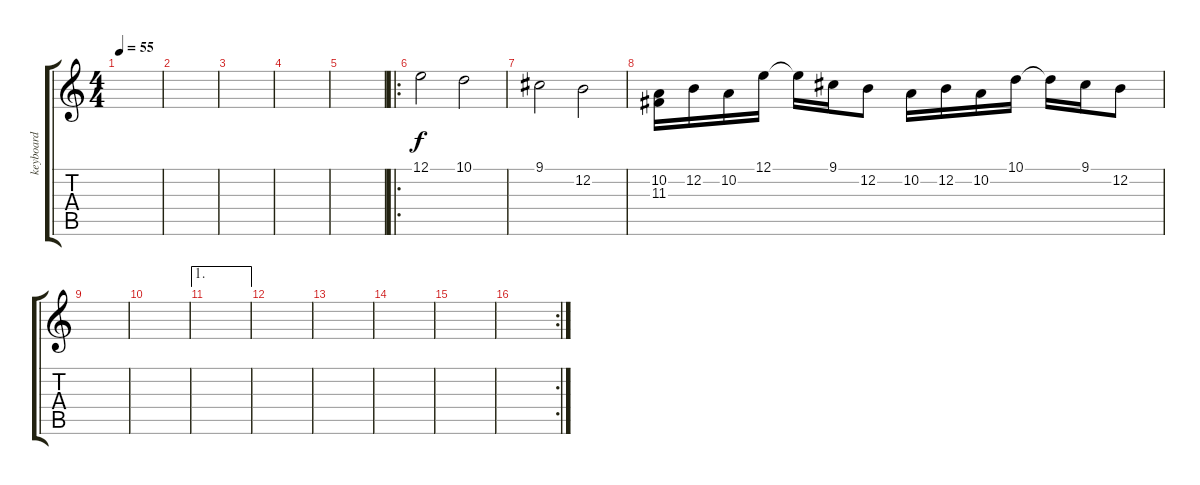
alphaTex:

\track ("keyboard" "keyboard") {instrument electricpiano1}
\staff {score tabs}
\tuning (E4 B3 G3 D3 A2 E2) {hide}
\ts (4 4)
\tempo 55
\clef g2
\ks c
|
|
|
|
|
\ro
12.1.2 10.1.2 |
9.1.2 12.2.2 |
(10.2 11.3).16 12.2.16 10.2.16 12.1.16 12.1{t}.16 9.1.16 12.2.8 10.2.16 12.2.16 10.2.16 10.1.16 10.1{t}.16 9.1.16 12.2.8 |
|
|
\ae 1
|
|
|
|
|
\rc 2
